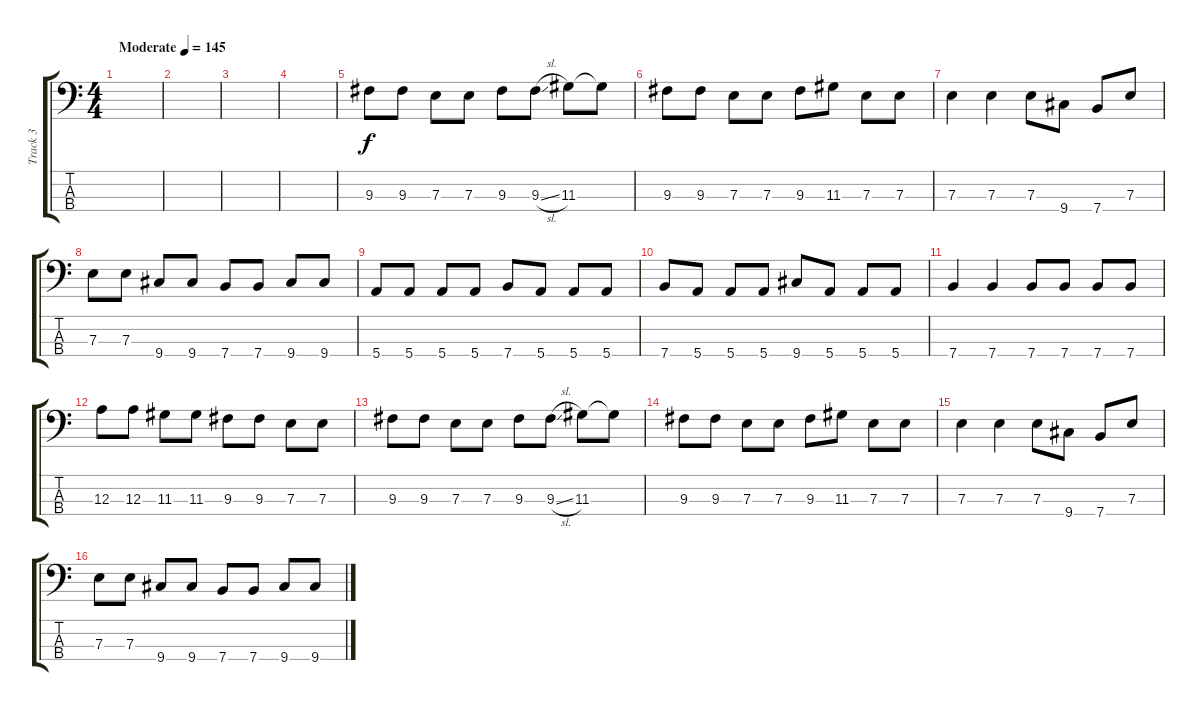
\track ("Track 3" "Track 3") {instrument electricbasspick}
\staff {score tabs}
\tuning (G2 D2 A1 E1) {hide}
\ts (4 4)
\tempo (145 "Moderate")
\clef f4
\ks c
|
|
|
|
9.3.8 9.3.8 7.3.8 7.3.8 9.3.8 9.3{sl}.8 11.3.8 11.3{t}.8 |
9.3.8 9.3.8 7.3.8 7.3.8 9.3.8 11.3.8 7.3.8 7.3.8 |
7.3.4 7.3.4 7.3.8 9.4.8 7.4.8 7.3.8 |
7.3.8 7.3.8 9.4.8 9.4.8 7.4.8 7.4.8 9.4.8 9.4.8 |
5.4.8 5.4.8 5.4.8 5.4.8 7.4.8 5.4.8 5.4.8 5.4.8 |
7.4.8 5.4.8 5.4.8 5.4.8 9.4.8 5.4.8 5.4.8 5.4.8 |
7.4.4 7.4.4 7.4.8 7.4.8 7.4.8 7.4.8 |
12.3.8 12.3.8 11.3.8 11.3.8 9.3.8 9.3.8 7.3.8 7.3.8 |
9.3.8 9.3.8 7.3.8 7.3.8 9.3.8 9.3{sl}.8 11.3.8 11.3{t}.8 |
9.3.8 9.3.8 7.3.8 7.3.8 9.3.8 11.3.8 7.3.8 7.3.8 |
7.3.4 7.3.4 7.3.8 9.4.8 7.4.8 7.3.8 |
7.3.8 7.3.8 9.4.8 9.4.8 7.4.8 7.4.8 9.4.8 9.4.8
